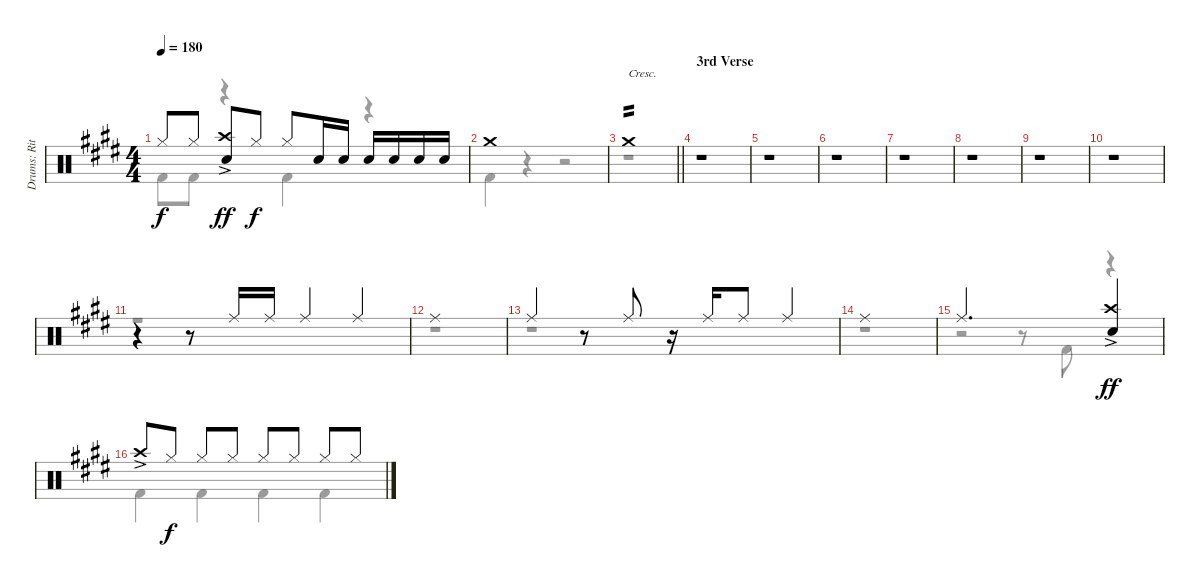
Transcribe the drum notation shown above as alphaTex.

\track ("Drums: Ritsu Tainaka" "Drums: Rit") {instrument percussion}
\staff {score}
\articulation defaults
\voice
\ts (4 4)
\tempo 180
\clef neutral
\ks e "Hi-Hat (closed)".8{dy f} "Hi-Hat (closed)".8
("Crash high (hit)"{ac} "Electric Snare (hit)").8{dy ff} "Hi-Hat (closed)".8{dy f} "Hi-Hat (closed)".8 "Electric Snare (hit)".16 "Electric Snare (hit)".16 "Electric Snare (hit)".16 "Electric Snare (hit)".16 "Electric Snare (hit)".16 "Electric Snare (hit)".16 |
"Crash medium (hit)".1 |
\barLineRight lightlight "Crash medium (hit)".1{txt "Cresc." tp 2}
|
\section ("" "3rd Verse")
r.1 |
r.1 |
r.1 |
r.1 |
r.1 |
r.1 |
r.1 |
r.4 r.8 "Ride (middle)".16 "Ride (middle)".16 "Ride (middle)".4 "Ride (middle)".4 |
"Ride (middle)".1 |
"Ride (middle)".4 r.8 "Ride (middle)".8 r.16 "Ride (middle)".16 "Ride (middle)".8 "Ride (middle)".4 |
"Ride (middle)".1 |
"Ride (middle)".2{d} ("Crash high (hit)"{ac} "Electric Snare (hit)").4{dy ff} |
"Crash high (hit)"{ac}.8 "Hi-Hat (closed)".8{dy f} "Hi-Hat (closed)".8 "Hi-Hat (closed)".8 "Hi-Hat (closed)".8 "Hi-Hat (closed)".8 "Hi-Hat (closed)".8 "Hi-Hat (closed)".8
\voice
\clef neutral
\ottava regular
\simile none
\ks e "Kick (hit) 2".8{dy f} "Kick (hit) 2".8
r.4 "Kick (hit) 2".4 r.4 |
"Kick (hit) 2".4 r.4 r.2 |
\barLineRight lightlight
r.1 |
|
|
|
|
|
|
r.1 |
r.1 |
r.1 |
r.1 |
r.1 |
r.2 r.8 "Kick (hit) 2".8 r.4 |
"Kick (hit) 2".4 "Kick (hit) 2".4 "Kick (hit) 2".4 "Kick (hit) 2".4
